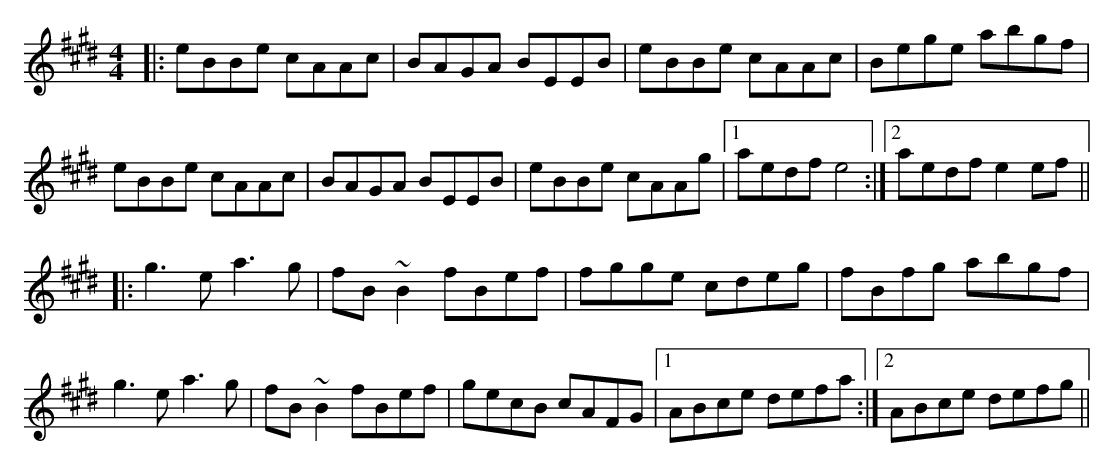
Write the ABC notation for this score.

X:1
M:4/4
K:E
|: eBBe cAAc | BAGA BEEB | eBBe cAAc | Bege abgf |
eBBe cAAc | BAGA BEEB | eBBe cAAg |1 aedf e4 :|2 aedf e2 ef||
|:g3 e a3 g | fB ~B2 fBef | fgge cdeg | fBfg abgf |
g3 e a3 g | fB ~B2 fBef | gecB cAFG |1 ABce defa :|2 ABce defg ||
